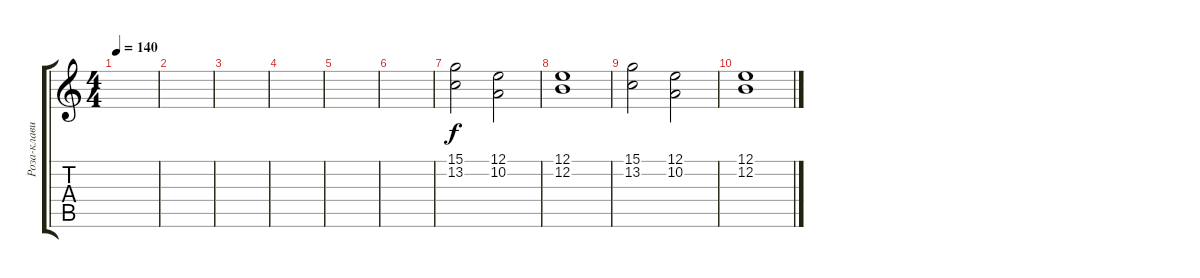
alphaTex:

\track ("Роза-клавиши" "Роза-клави") {instrument tremolostrings}
\staff {score tabs}
\tuning (E4 B3 G3 D3 A2 E2) {hide}
\ts (4 4)
\tempo 140
\clef g2
\ks c
|
|
|
|
|
|
(15.1 13.2).2 (12.1 10.2).2 |
(12.1 12.2).1 |
(15.1 13.2).2 (12.1 10.2).2 |
(12.1 12.2).1
